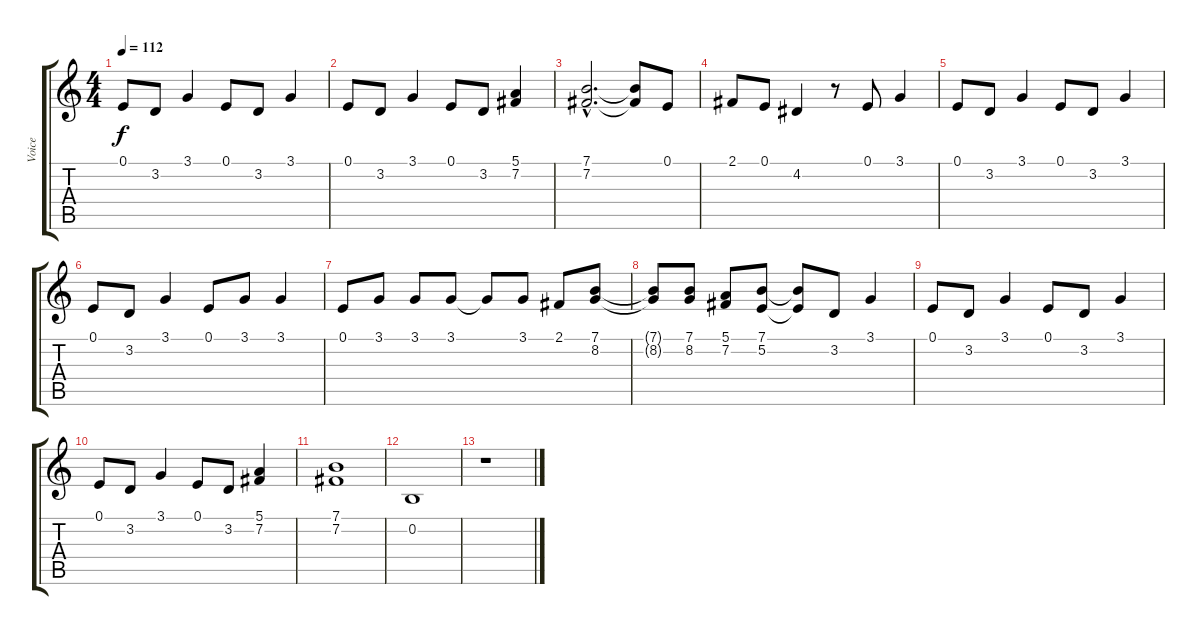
\track ("Voice" "Voice") {instrument lead6voice}
\staff {score tabs}
\tuning (E4 B3 G3 D3 A2 E2) {hide}
\ts (4 4)
\tempo 112
\clef g2
\ks c
0.1.8{dy f} 3.2.8 3.1.4 0.1.8 3.2.8 3.1.4 |
0.1.8 3.2.8 3.1.4 0.1.8 3.2.8 (5.1 7.2).4 |
(7.1{hac} 7.2{hac}).2{d} (7.1{t} 7.2{t}).8 0.1.8 |
2.1.8 0.1.8 4.2.4 r.8 0.1.8 3.1.4 |
0.1.8 3.2.8 3.1.4 0.1.8 3.2.8 3.1.4 |
0.1.8 3.2.8 3.1.4 0.1.8 3.1.8 3.1.4 |
0.1.8 3.1.8 3.1.8 3.1.8 3.1{t}.8 3.1.8 2.1.8 (7.1 8.2).8 |
(7.1{t} 8.2{t}).8 (7.1 8.2).8 (5.1 7.2).8 (7.1 5.2).8 (7.1{t} 5.2{t}).8 3.2.8 3.1.4 |
0.1.8 3.2.8 3.1.4 0.1.8 3.2.8 3.1.4 |
0.1.8 3.2.8 3.1.4 0.1.8 3.2.8 (5.1 7.2).4 |
(7.1 7.2).1 |
0.2.1 |
r.1
